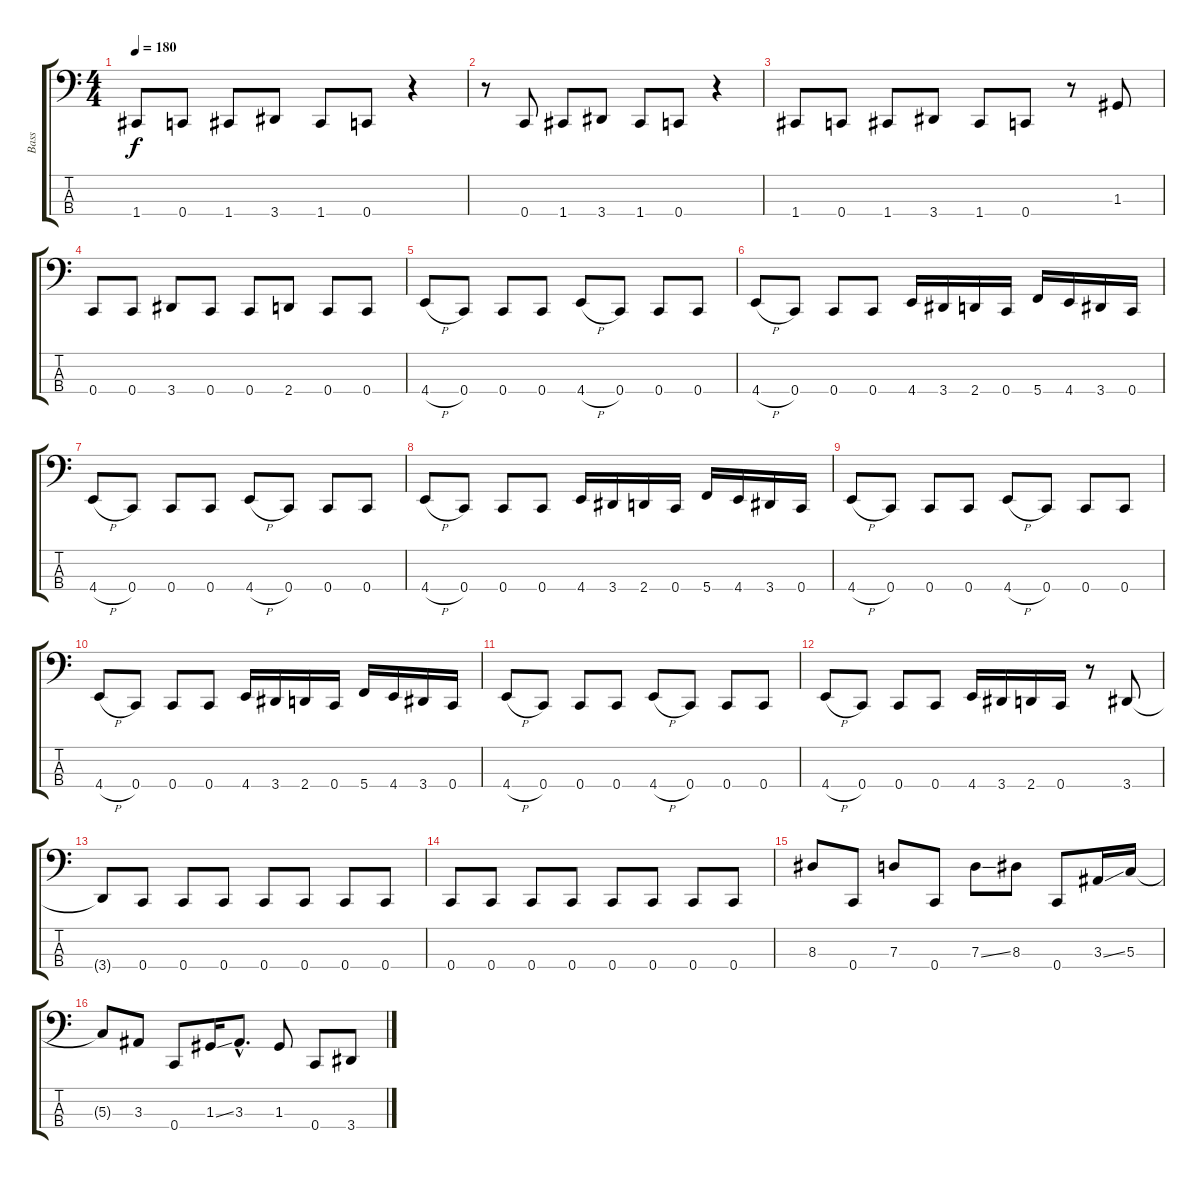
\track ("Bass" "Bass") {instrument electricbasspick}
\staff {score tabs}
\tuning (F2 C2 G1 C1) {hide}
\ts (4 4)
\tempo 180
\clef f4
\ks c
1.4.8{dy f} 0.4.8 1.4.8 3.4.8 1.4.8 0.4.8 r.4 |
r.8 0.4.8 1.4.8 3.4.8 1.4.8 0.4.8 r.4 |
1.4.8 0.4.8 1.4.8 3.4.8 1.4.8 0.4.8 r.8 1.3.8 |
0.4.8 0.4.8 3.4.8 0.4.8 0.4.8 2.4.8 0.4.8 0.4.8 |
4.4{h}.8 0.4.8 0.4.8 0.4.8 4.4{h}.8 0.4.8 0.4.8 0.4.8 |
4.4{h}.8 0.4.8 0.4.8 0.4.8 4.4.16 3.4.16 2.4.16 0.4.16 5.4.16 4.4.16 3.4.16 0.4.16 |
4.4{h}.8 0.4.8 0.4.8 0.4.8 4.4{h}.8 0.4.8 0.4.8 0.4.8 |
4.4{h}.8 0.4.8 0.4.8 0.4.8 4.4.16 3.4.16 2.4.16 0.4.16 5.4.16 4.4.16 3.4.16 0.4.16 |
4.4{h}.8 0.4.8 0.4.8 0.4.8 4.4{h}.8 0.4.8 0.4.8 0.4.8 |
4.4{h}.8 0.4.8 0.4.8 0.4.8 4.4.16 3.4.16 2.4.16 0.4.16 5.4.16 4.4.16 3.4.16 0.4.16 |
4.4{h}.8 0.4.8 0.4.8 0.4.8 4.4{h}.8 0.4.8 0.4.8 0.4.8 |
4.4{h}.8 0.4.8 0.4.8 0.4.8 4.4.16 3.4.16 2.4.16 0.4.16 r.8 3.4.8 |
3.4{t}.8 0.4.8 0.4.8 0.4.8 0.4.8 0.4.8 0.4.8 0.4.8 |
0.4.8 0.4.8 0.4.8 0.4.8 0.4.8 0.4.8 0.4.8 0.4.8 |
8.3.8 0.4.8 7.3.8 0.4.8 7.3{ss}.8 8.3.8 0.4.8 3.3{ss}.16 5.3.16 |
5.3{t}.8 3.3.8 0.4.8 1.3{ss}.16 3.3{hac}.8{d} 1.3.8 0.4.8 3.4.8
